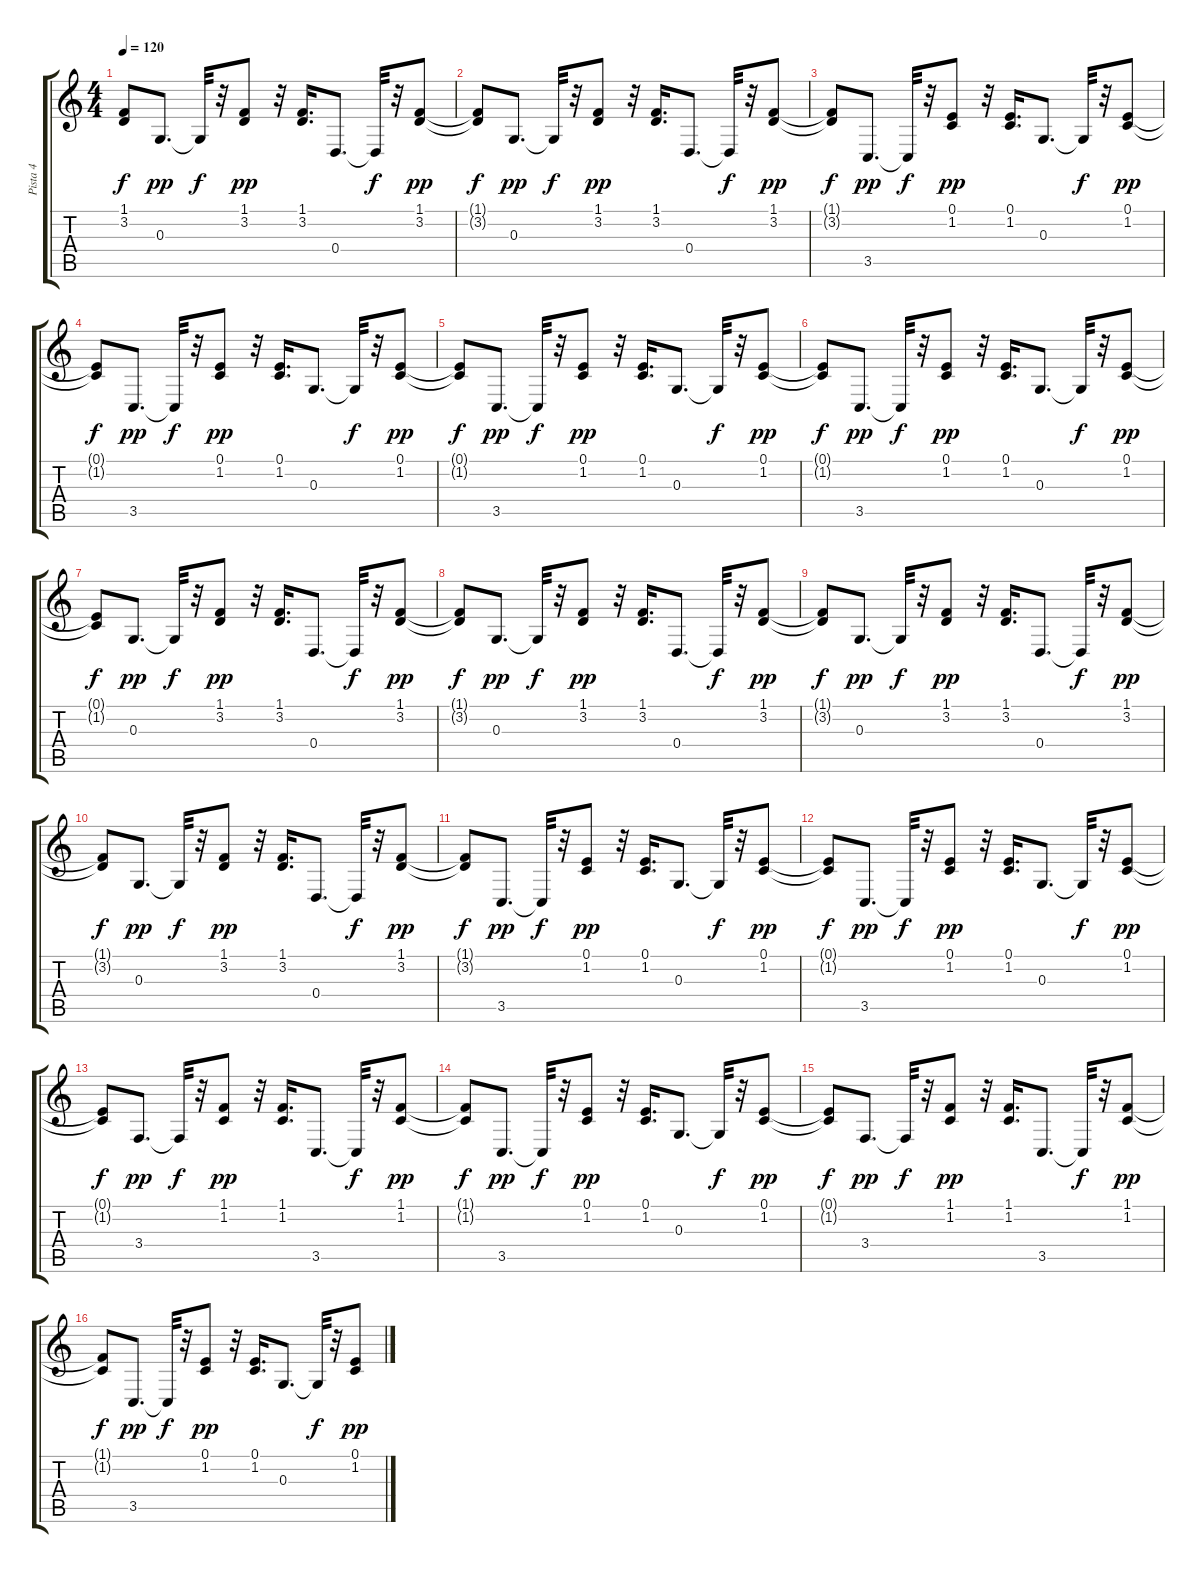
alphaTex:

\track ("Pista 4" "Pista 4") {instrument marimba}
\staff {score tabs}
\tuning (E4 B3 G3 D3 A2 E2) {hide}
\ts (4 4)
\tempo 120
\clef g2
\ks c
(1.1{t} 3.2{t}).8{dy f} 0.3.8{d dy pp} 0.3{t}.32{dy f} r.32 (1.1 3.2).8{dy pp} r.32 (1.1 3.2).16{d} 0.4.8{d} 0.4{t}.32{dy f} r.32 (1.1 3.2).8{dy pp} |
(1.1{t} 3.2{t}).8{dy f} 0.3.8{d dy pp} 0.3{t}.32{dy f} r.32 (1.1 3.2).8{dy pp} r.32 (1.1 3.2).16{d} 0.4.8{d} 0.4{t}.32{dy f} r.32 (1.1 3.2).8{dy pp} |
(1.1{t} 3.2{t}).8{dy f} 3.5.8{d dy pp} 3.5{t}.32{dy f} r.32 (0.1 1.2).8{dy pp} r.32 (0.1 1.2).16{d} 0.3.8{d} 0.3{t}.32{dy f} r.32 (0.1 1.2).8{dy pp} |
(0.1{t} 1.2{t}).8{dy f} 3.5.8{d dy pp} 3.5{t}.32{dy f} r.32 (0.1 1.2).8{dy pp} r.32 (0.1 1.2).16{d} 0.3.8{d} 0.3{t}.32{dy f} r.32 (0.1 1.2).8{dy pp} |
(0.1{t} 1.2{t}).8{dy f} 3.5.8{d dy pp} 3.5{t}.32{dy f} r.32 (0.1 1.2).8{dy pp} r.32 (0.1 1.2).16{d} 0.3.8{d} 0.3{t}.32{dy f} r.32 (0.1 1.2).8{dy pp} |
(0.1{t} 1.2{t}).8{dy f} 3.5.8{d dy pp} 3.5{t}.32{dy f} r.32 (0.1 1.2).8{dy pp} r.32 (0.1 1.2).16{d} 0.3.8{d} 0.3{t}.32{dy f} r.32 (0.1 1.2).8{dy pp} |
(0.1{t} 1.2{t}).8{dy f} 0.3.8{d dy pp} 0.3{t}.32{dy f} r.32 (1.1 3.2).8{dy pp} r.32 (1.1 3.2).16{d} 0.4.8{d} 0.4{t}.32{dy f} r.32 (1.1 3.2).8{dy pp} |
(1.1{t} 3.2{t}).8{dy f} 0.3.8{d dy pp} 0.3{t}.32{dy f} r.32 (1.1 3.2).8{dy pp} r.32 (1.1 3.2).16{d} 0.4.8{d} 0.4{t}.32{dy f} r.32 (1.1 3.2).8{dy pp} |
(1.1{t} 3.2{t}).8{dy f} 0.3.8{d dy pp} 0.3{t}.32{dy f} r.32 (1.1 3.2).8{dy pp} r.32 (1.1 3.2).16{d} 0.4.8{d} 0.4{t}.32{dy f} r.32 (1.1 3.2).8{dy pp} |
(1.1{t} 3.2{t}).8{dy f} 0.3.8{d dy pp} 0.3{t}.32{dy f} r.32 (1.1 3.2).8{dy pp} r.32 (1.1 3.2).16{d} 0.4.8{d} 0.4{t}.32{dy f} r.32 (1.1 3.2).8{dy pp} |
(1.1{t} 3.2{t}).8{dy f} 3.5.8{d dy pp} 3.5{t}.32{dy f} r.32 (0.1 1.2).8{dy pp} r.32 (0.1 1.2).16{d} 0.3.8{d} 0.3{t}.32{dy f} r.32 (0.1 1.2).8{dy pp} |
(0.1{t} 1.2{t}).8{dy f} 3.5.8{d dy pp} 3.5{t}.32{dy f} r.32 (0.1 1.2).8{dy pp} r.32 (0.1 1.2).16{d} 0.3.8{d} 0.3{t}.32{dy f} r.32 (0.1 1.2).8{dy pp} |
(0.1{t} 1.2{t}).8{dy f} 3.4.8{d dy pp} 3.4{t}.32{dy f} r.32 (1.1 1.2).8{dy pp} r.32 (1.1 1.2).16{d} 3.5.8{d} 3.5{t}.32{dy f} r.32 (1.1 1.2).8{dy pp} |
(1.1{t} 1.2{t}).8{dy f} 3.5.8{d dy pp} 3.5{t}.32{dy f} r.32 (0.1 1.2).8{dy pp} r.32 (0.1 1.2).16{d} 0.3.8{d} 0.3{t}.32{dy f} r.32 (0.1 1.2).8{dy pp} |
(0.1{t} 1.2{t}).8{dy f} 3.4.8{d dy pp} 3.4{t}.32{dy f} r.32 (1.1 1.2).8{dy pp} r.32 (1.1 1.2).16{d} 3.5.8{d} 3.5{t}.32{dy f} r.32 (1.1 1.2).8{dy pp} |
(1.1{t} 1.2{t}).8{dy f} 3.5.8{d dy pp} 3.5{t}.32{dy f} r.32 (0.1 1.2).8{dy pp} r.32 (0.1 1.2).16{d} 0.3.8{d} 0.3{t}.32{dy f} r.32 (0.1 1.2).8{dy pp}
